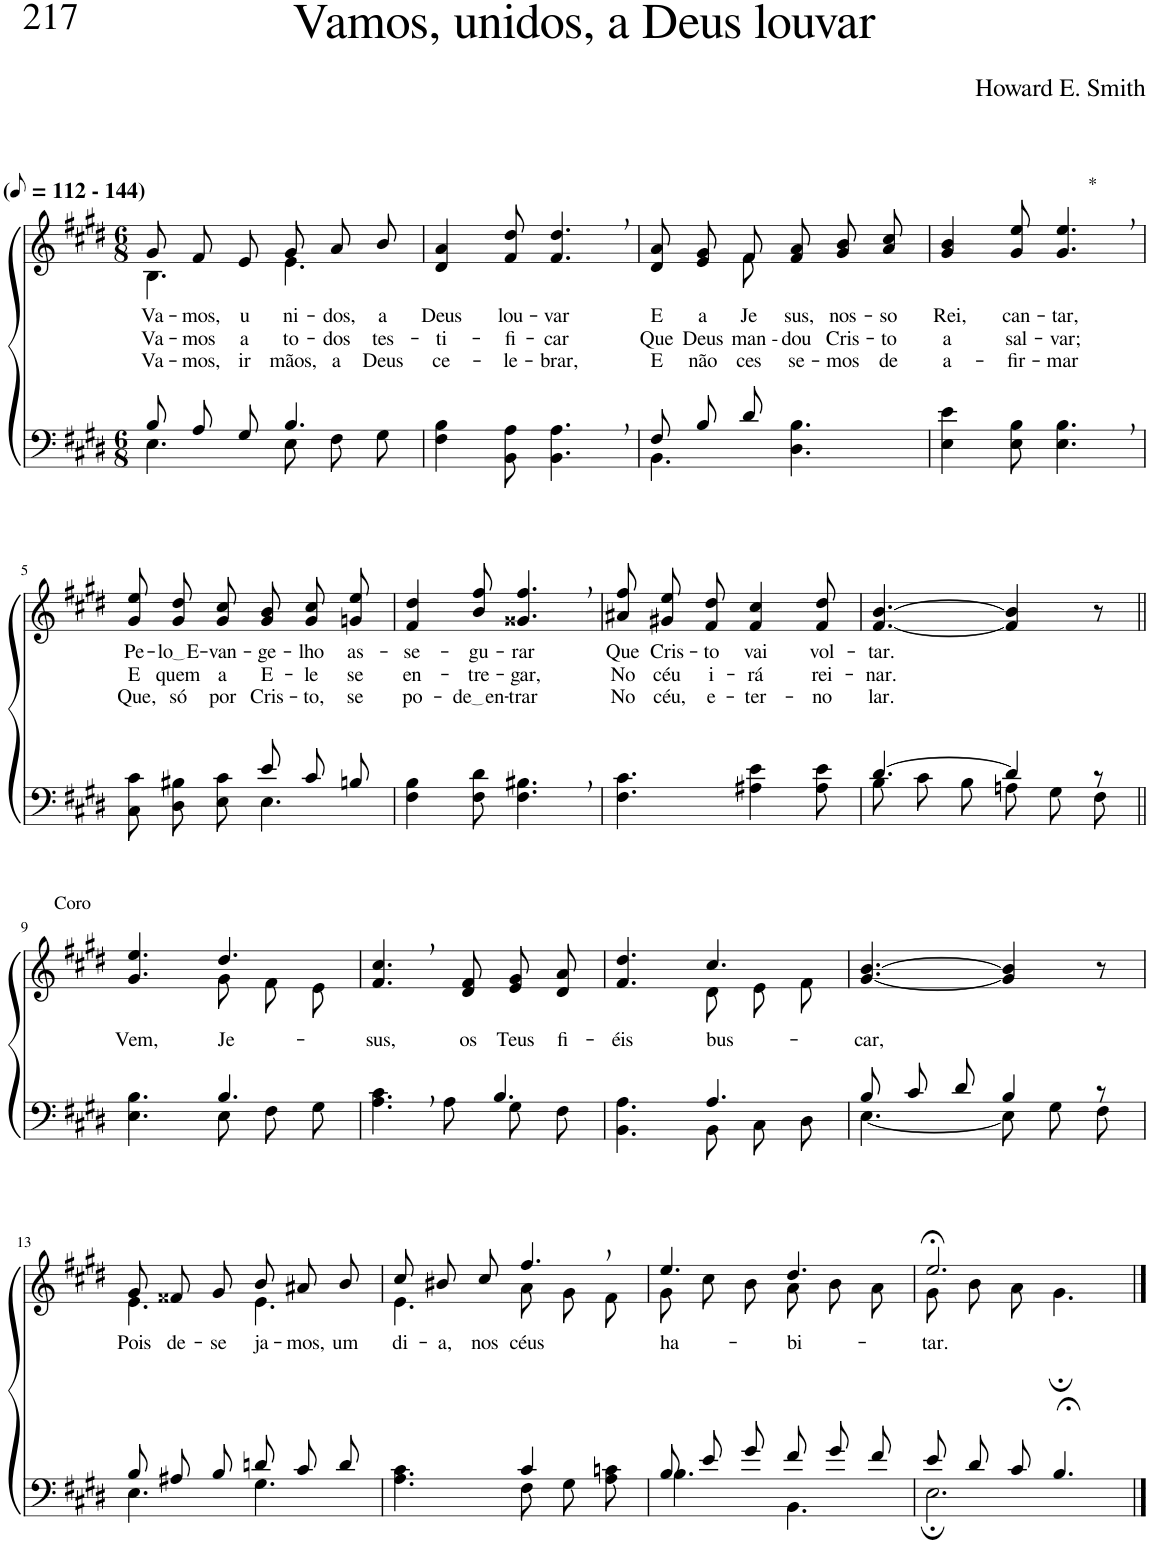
**kern	**kern	**text	**text	**text
*part2	*part1	*part1	*part1	*part1
*staff2	*staff1	*staff1	*staff1	*staff1
*I"Parte III e IV	*I"Parte I e II	*	*	*
*clefF4	*clefG2	*	*	*
*Trd1c3	*Trd1c3	*	*	*
*k[f#c#g#d#]	*k[f#c#g#d#]	*	*	*
*M6/8	*M6/8	*	*	*
*MM56	*MM56	*	*	*
=1	=1	=1	=1	=1
*^	*^	*	*	*
!	!	!LO:TX:a:B:t=(	!	!	!	!
!	!	!LO:TX:a:B:t=- 144)	!	!	!	!
!	!	!	!	!LO:LY:b	!LO:LY:b	!LO:LY:b
8B/L	4.E\	8g#/L	4.B\	Va-	Va-	Va-
!	!	!	!	!LO:LY:b	!LO:LY:b	!LO:LY:b
8A/	.	8f#/	.	-mos,	-mos	-mos,
!	!	!	!	!LO:LY:b	!LO:LY:b	!LO:LY:b
8G#/J	.	8e/J	.	u-	a	ir-
!	!	!	!	!LO:LY:b	!LO:LY:b	!LO:LY:b
4.B/	8E\L	8g#/L	4.e\	-ni-	to-	-mãos,
!	!	!	!	!LO:LY:b	!LO:LY:b	!LO:LY:b
.	8F#\	8a/	.	-dos,	-dos	a
!	!	!	!	!LO:LY:b	!LO:LY:b	!LO:LY:b
.	8G#\J	8b/J	.	a	tes-	Deus
*	*	*v	*v	*	*	*
=2	=2	=2	=2	=2	=2
!	!	!	!LO:LY:b	!LO:LY:b	!LO:LY:b
*v	*v	*	*	*	*
4F#\ 4B\	4d#/ 4a/	Deus	-ti-	ce-
!	!	!LO:LY:b	!LO:LY:b	!LO:LY:b
8BB\ 8A\	8f#/ 8dd#/	lou-	-fi-	-le-
!	!	!LO:LY:b	!LO:LY:b	!LO:LY:b
4.BB\, 4.A\,	4.f#/, 4.dd#/,	-var	-car	-brar,
=3	=3	=3	=3	=3
*^	*	*	*	*
!	!	!	!LO:LY:b	!LO:LY:b	!LO:LY:b
*	*	*^	*	*	*
8F#/L	4.BB\	8d#/ 8a/L	4ryy	E	Que	E
!	!	!	!	!LO:LY:b	!LO:LY:b	!LO:LY:b
8B/	.	8e/ 8g#/	.	a	Deus	não
!	!	!	!	!LO:LY:b	!LO:LY:b	!LO:LY:b
8d#/J	.	8f#/J	8f#\	Je-	-man --	ces-
!	!	!	!	!LO:LY:b	!LO:LY:b	!LO:LY:b
4.ryy	4.D#\ 4.B\	8f#/ 8a/L	4.ryy	-sus,	-dou	-se-
!	!	!	!	!LO:LY:b	!LO:LY:b	!LO:LY:b
.	.	8g#/ 8b/	.	nos-	Cris-	-mos
!	!	!	!	!LO:LY:b	!LO:LY:b	!LO:LY:b
.	.	8a/ 8cc#/J	.	-so	-to	de
*v	*v	*	*	*	*	*
*	*v	*v	*	*	*
=4	=4	=4	=4	=4
!	!	!LO:LY:b	!LO:LY:b	!LO:LY:b
4E\ 4e\	4g#/ 4b/	Rei,	a	a-
!	!	!LO:LY:b	!LO:LY:b	!LO:LY:b
8E\ 8B\	8g#/ 8ee/	can-	sal-	-fir-
!	!LO:TX:a:t=*	!	!	!
!	!	!LO:LY:b	!LO:LY:b	!LO:LY:b
4.E\, 4.B\,	4.g#/, 4.ee/,	-tar,	-var;	-mar
!!LO:LB:g=z
=5	=5	=5	=5	=5
*^	*	*	*	*
!	!	!	!LO:LY:b	!LO:LY:b	!LO:LY:b
4.ryy	8C#\ 8c#\L	8g#/ 8ee/L	Pe-	E	Que,
!	!	!	!LO:LY:b	!LO:LY:b	!LO:LY:b
.	8D#\ 8B#X\	8g#/ 8dd#/	lo E	quem	só
!	!	!	!LO:LY:b	!LO:LY:b	!LO:LY:b
.	8E\ 8c#\J	8g#/ 8cc#/J	-van-	a	por
!	!	!	!LO:LY:b	!LO:LY:b	!LO:LY:b
8e/L	4.E\	8g#\ 8b\L	-ge-	E-	Cris-
!	!	!	!LO:LY:b	!LO:LY:b	!LO:LY:b
8c#/	.	8g#\ 8cc#\	-lho	-le	-to,
!	!	!	!LO:LY:b	!LO:LY:b	!LO:LY:b
8Bn/J	.	8gn\ 8ee\J	as-	se	se
*v	*v	*	*	*	*
=6	=6	=6	=6	=6
!	!	!LO:LY:b	!LO:LY:b	!LO:LY:b
4F#\ 4B\	4f#/ 4dd#/	-se-	en-	po-
!	!	!LO:LY:b	!LO:LY:b	!LO:LY:b
8F#\ 8d#\	8b/ 8ff#/	-gu-	-tre-	de en
!	!	!LO:LY:b	!LO:LY:b	!LO:LY:b
4.F#\, 4.B#X\,	4.g##X/, 4.ff#/,	-rar	-gar,	-trar
=7	=7	=7	=7	=7
!	!	!LO:LY:b	!LO:LY:b	!LO:LY:b
4.F#\ 4.c#\	8a#X\ 8ff#\L	Que	No	No
!	!	!LO:LY:b	!LO:LY:b	!LO:LY:b
.	8g#X\ 8ee\	Cris-	céu	céu,
!	!	!LO:LY:b	!LO:LY:b	!LO:LY:b
.	8f#\ 8dd#\J	-to	i-	e-
!	!	!LO:LY:b	!LO:LY:b	!LO:LY:b
4A#X\ 4e\	4f#/ 4cc#/	vai	-rá	-ter-
!	!	!LO:LY:b	!LO:LY:b	!LO:LY:b
8A#\ 8e\	8f#/ 8dd#/	vol-	rei-	-no
=8	=8	=8	=8	=8
*^	*	*	*	*
!	!	!	!LO:LY:b	!LO:LY:b	!LO:LY:b
[4.d#/	8B\L	[4.f#/ [4.b/	-tar.	-nar.	lar.
.	8c#\	.	.	.	.
.	8B\J	.	.	.	.
4d#/]	8An\L	4f#/] 4b/]	.	.	.
.	8G#\	.	.	.	.
8r	8F#\J	8r	.	.	.
!!LO:LB:g=z
=9||	=9||	=9||	=9||	=9||	=9||
!	!	!LO:TX:a:t=Coro	!	!	!
!	!	!	!LO:LY:b	!	!
*	*	*^	*	*	*
4.ryy	4.E\ 4.B\	4.g#/ 4.ee/	4.ryy	Vem,	.	.
!	!	!	!	!LO:LY:b	!	!
4.B/	8E\L	4.dd#/	8g#\L	Je-	.	.
.	8F#\	.	8f#\	.	.	.
.	8G#\J	.	8e\J	.	.	.
=10	=10	=10	=10	=10	=10	=10
!	!	!	!	!LO:LY:b	!	!
*	*	*v	*v	*	*	*
4.ryy	4.A\ 4.c#\	4.f#/, 4.cc#/,	-sus,	.	.
!	!	!	!LO:LY:b	!	!
4.B/	8A\L	8d#/ 8f#/L	os	.	.
!	!	!	!LO:LY:b	!	!
.	8G#\	8e/ 8g#/	Teus	.	.
!	!	!	!LO:LY:b	!	!
.	8F#\J	8d#/ 8a/J	fi-	.	.
=11	=11	=11	=11	=11	=11
!	!	!	!LO:LY:b	!	!
*	*	*^	*	*	*
4.ryy	4.BB\ 4.A\	4.f#/ 4.dd#/	4.ryy	-éis	.	.
!	!	!	!	!LO:LY:b	!	!
4.A/	8BB\L	4.cc#/	8d#\L	bus-	.	.
.	8C#\	.	8e\	.	.	.
.	8D#\J	.	8f#\J	.	.	.
=12	=12	=12	=12	=12	=12	=12
!	!	!	!	!LO:LY:b	!	!
*	*	*v	*v	*	*	*
8B/L	[4.E\	[4.g#/ [4.b/	-car,	.	.
8c#/	.	.	.	.	.
8d#/J	.	.	.	.	.
4B/	8E\L]	4g#/] 4b/]	.	.	.
.	8G#\	.	.	.	.
8r	8F#\J	8r	.	.	.
!!LO:LB:g=z
=13	=13	=13	=13	=13	=13
*	*	*^	*	*	*
!	!	!	!	!LO:LY:b	!	!
8B/L	4.E\	8g#/L	4.e\	Pois	.	.
!	!	!	!	!LO:LY:b	!	!
8A#X/	.	8f##X/	.	de-	.	.
!	!	!	!	!LO:LY:b	!	!
8B/J	.	8g#/J	.	-se-	.	.
!	!	!	!	!LO:LY:b	!	!
8dn/L	4.G#\	8b/L	4.e\	-ja-	.	.
!	!	!	!	!LO:LY:b	!	!
8c#/	.	8a#X/	.	-mos,	.	.
!	!	!	!	!LO:LY:b	!	!
8d/J	.	8b/J	.	um	.	.
=14	=14	=14	=14	=14	=14	=14
!	!	!	!	!LO:LY:b	!	!
4.ryy	4.A\ 4.c#\	8cc#/L	4.e\	di-	.	.
!	!	!	!	!LO:LY:b	!	!
.	.	8b#X/	.	-a,	.	.
!	!	!	!	!LO:LY:b	!	!
.	.	8cc#/J	.	nos	.	.
!	!	!	!	!LO:LY:b	!	!
4c#/	8F#\L	4.ff#,/	8a\L	céus	.	.
.	8G#\	.	8g#\	.	.	.
8ryy	8A\ 8cn\J	.	8f#\J	.	.	.
=15	=15	=15	=15	=15	=15	=15
!	!	!	!	!LO:LY:b	!	!
8B/L	4.B\	4.ee/	8g#\L	ha-	.	.
8e/	.	.	8cc#\	.	.	.
8g#/J	.	.	8b\J	.	.	.
!	!	!	!	!LO:LY:b	!	!
8f#/L	4.BB\	4.dd#/	8a\L	-bi-	.	.
8g#/	.	.	8b\	.	.	.
8f#/J	.	.	8a\J	.	.	.
=16	=16	=16	=16	=16	=16	=16
!	!	!	!	!LO:LY:b	!	!
8e/L	2.E;\	2.ee;</	8g#\L	-tar.	.	.
8d#/	.	.	8b\	.	.	.
8c#/J	.	.	8a\J	.	.	.
4.B;</	.	.	4.g#;\	.	.	.
*v	*v	*	*	*	*	*
*	*v	*v	*	*	*
==	==	==	==	==
*-	*-	*-	*-	*-
